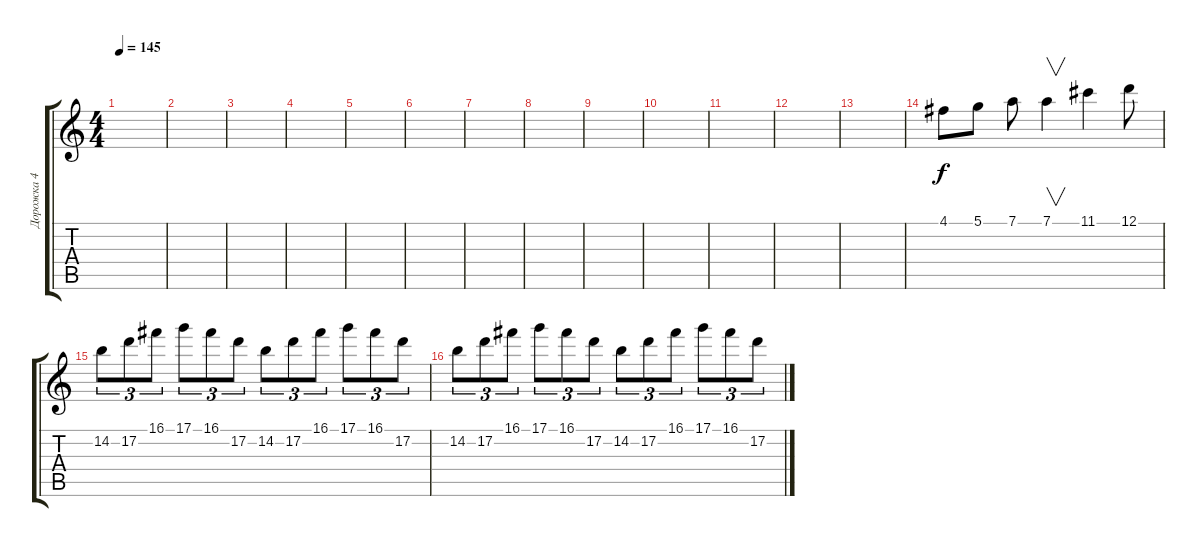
\track ("Дорожка 4" "Дорожка 4") {instrument distortionguitar}
\staff {score tabs}
\tuning (D4 A3 F3 C3 G2 D2) {hide}
\ts (4 4)
\tempo 145
\clef g2
\ks c
|
|
|
|
|
|
|
|
|
|
|
|
|
4.1.8 5.1.8 7.1.8 7.1.4{v} 11.1.4 12.1.8 |
14.2.8{tu (3 2)} 17.2.8{tu (3 2)} 16.1.8{tu (3 2)} 17.1.8{tu (3 2)} 16.1.8{tu (3 2)} 17.2.8{tu (3 2)} 14.2.8{tu (3 2)} 17.2.8{tu (3 2)} 16.1.8{tu (3 2)} 17.1.8{tu (3 2)} 16.1.8{tu (3 2)} 17.2.8{tu (3 2)} |
14.2.8{tu (3 2)} 17.2.8{tu (3 2)} 16.1.8{tu (3 2)} 17.1.8{tu (3 2)} 16.1.8{tu (3 2)} 17.2.8{tu (3 2)} 14.2.8{tu (3 2)} 17.2.8{tu (3 2)} 16.1.8{tu (3 2)} 17.1.8{tu (3 2)} 16.1.8{tu (3 2)} 17.2.8{tu (3 2)}
